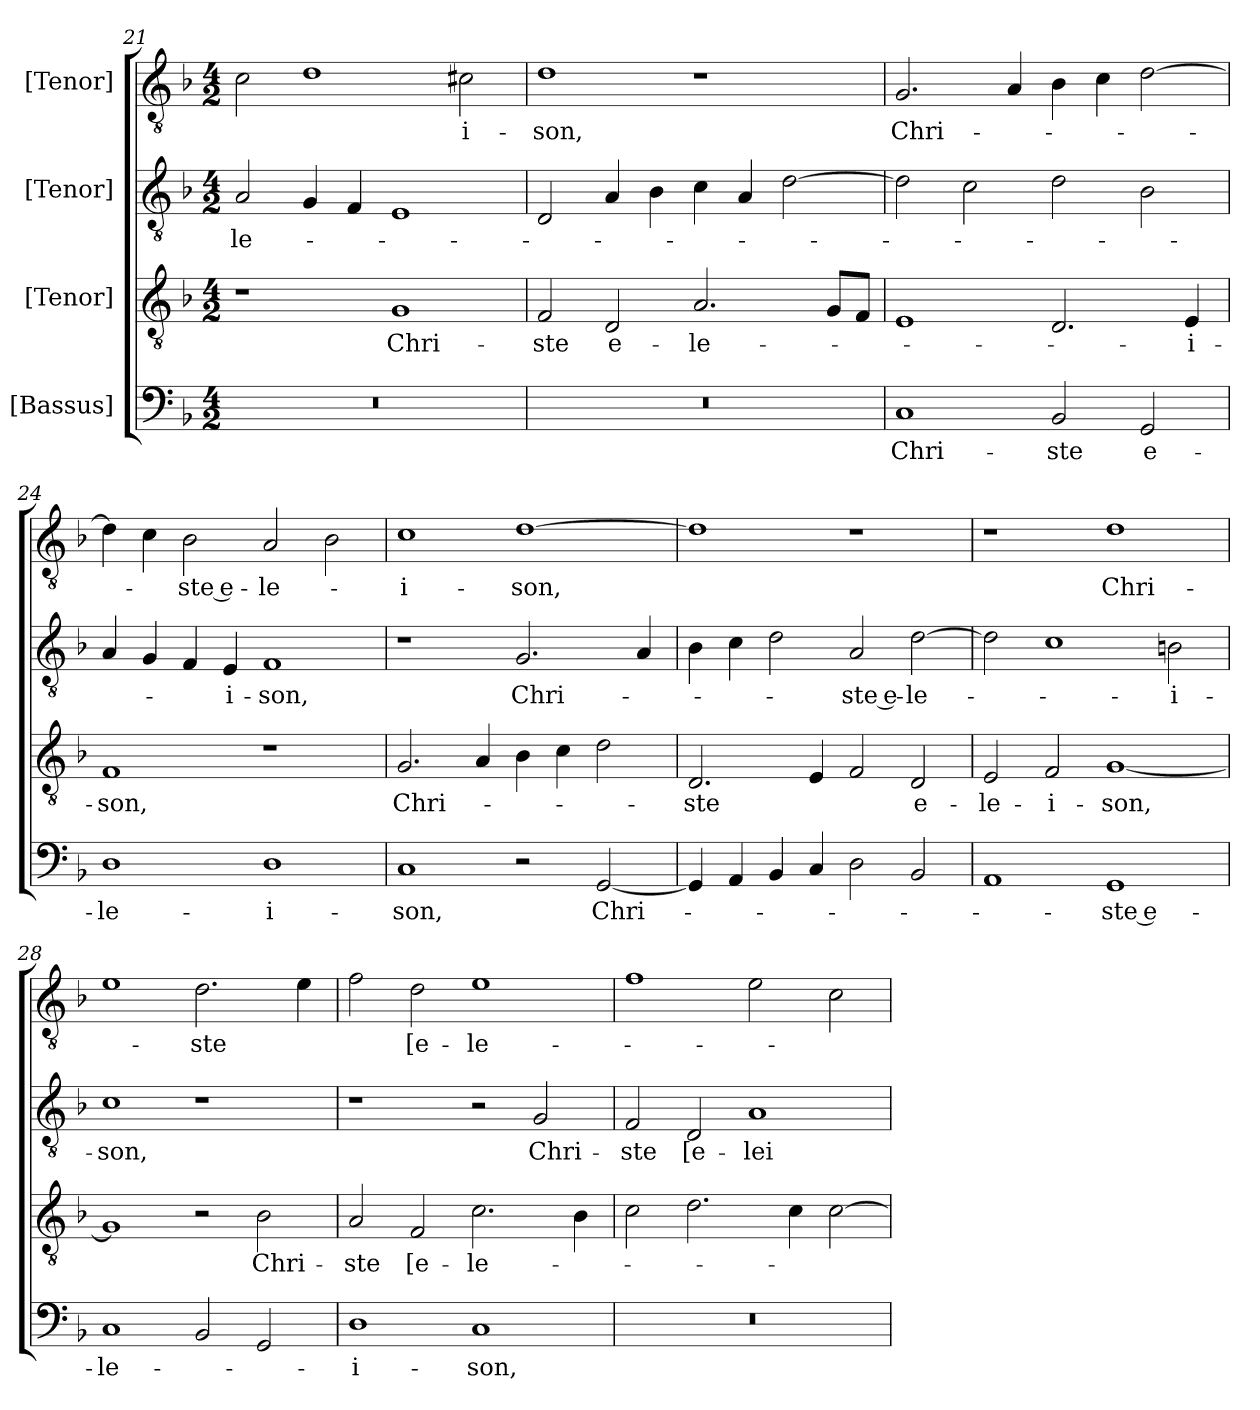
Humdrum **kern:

**kern	**text	**kern	**text	**kern	**text	**kern	**text
*part4	*part4	*part3	*part3	*part2	*part2	*part1	*part1
*staff4	*staff4	*staff3	*staff3	*staff2	*staff2	*staff1	*staff1
*I"[Bassus]	*	*I"[Tenor]	*	*I"[Tenor]	*	*I"[Tenor]	*
*clefF4	*	*clefGv2	*	*clefGv2	*	*clefGv2	*
*k[b-]	*	*k[b-]	*	*k[b-]	*	*k[b-]	*
*M4/2	*	*M4/2	*	*M4/2	*	*M4/2	*
=21	=21	=21	=21	=21	=21	=21	=21
0r	.	1r	.	2A/	-le-	2c\	.
.	.	.	.	4G/	.	1d\	.
.	.	.	.	4F/	.	.	.
.	.	1G/	Chri-	1E/	.	.	.
.	.	.	.	.	.	2c#X\	-i-
=22	=22	=22	=22	=22	=22	=22	=22
0r	.	2F/	-ste	2D/	.	1d\	-son,
.	.	2D/	e-	4A/	.	.	.
.	.	.	.	4B-\	.	.	.
.	.	2.A/	-le-	4c\	.	1r	.
.	.	.	.	4A/	.	.	.
.	.	.	.	[2d\	.	.	.
.	.	8G/L	.	.	.	.	.
.	.	8F/J	.	.	.	.	.
=23	=23	=23	=23	=23	=23	=23	=23
1C/	Chri-	1E/	.	2d\]	.	2.G/	Chri-
.	.	.	.	2c\	.	.	.
.	.	.	.	.	.	4A/	.
2BB-/	-ste	2.D/	.	2d\	.	4B-\	.
.	.	.	.	.	.	4c\	.
2GG/	e-	.	.	2B-\	.	[2d\	.
.	.	4E/	-i-	.	.	.	.
=24	=24	=24	=24	=24	=24	=24	=24
1D\	-le-	1F/	-son,	4A/	.	4d\]	.
.	.	.	.	4G/	.	4c\	.
.	.	.	.	4F/	.	2B-\	-ste e-
.	.	.	.	4E/	-i-	.	.
1D\	-i-	1r	.	1F/	-son,	2A/	-le-
.	.	.	.	.	.	2B-\	.
=25	=25	=25	=25	=25	=25	=25	=25
1C/	-son,	2.G/	Chri-	1r	.	1c\	-i-
.	.	4A/	.	.	.	.	.
2r	.	4B-\	.	2.G/	Chri-	[1d\	-son,
.	.	4c\	.	.	.	.	.
[2GG/	Chri-	2d\	.	.	.	.	.
.	.	.	.	4A/	.	.	.
=26	=26	=26	=26	=26	=26	=26	=26
4GG/]	.	2.D/	-ste	4B-\	.	1d\]	.
4AA/	.	.	.	4c\	.	.	.
4BB-/	.	.	.	2d\	.	.	.
4C/	.	4E/	.	.	.	.	.
2D\	.	2F/	.	2A/	-ste e-	1r	.
2BB-/	.	2D/	e-	[2d\	-le-	.	.
=27	=27	=27	=27	=27	=27	=27	=27
1AA/	.	2E/	-le-	2d\]	.	1r	.
.	.	2F/	-i-	1c\	.	.	.
1GG/	-ste e-	[1G/	-son,	.	.	1d\	Chri-
.	.	.	.	2Bn\	-i-	.	.
=28	=28	=28	=28	=28	=28	=28	=28
1C/	-le-	1G/]	.	1c\	-son,	1e\	.
2BB-/	.	2r	.	1r	.	2.d\	-ste
2GG/	.	2B-\	Chri-	.	.	.	.
.	.	.	.	.	.	4e\	.
=29	=29	=29	=29	=29	=29	=29	=29
1D\	-i-	2A/	-ste	1r	.	2f\	.
.	.	2F/	[e-	.	.	2d\	[e-
1C/	-son,	2.c\	-le-	2r	.	1e\	-le-
.	.	.	.	2G/	Chri-	.	.
.	.	4B-\	.	.	.	.	.
=30	=30	=30	=30	=30	=30	=30	=30
0r	.	2c\	.	2F/	-ste	1f\	.
.	.	2.d\	.	2D/	[e-	.	.
.	.	.	.	1A/	-lei-	2e\	.
.	.	4c\	.	.	.	.	.
.	.	[2c\	.	.	.	2c\	.
=	=	=	=	=	=	=	=
*-	*-	*-	*-	*-	*-	*-	*-
